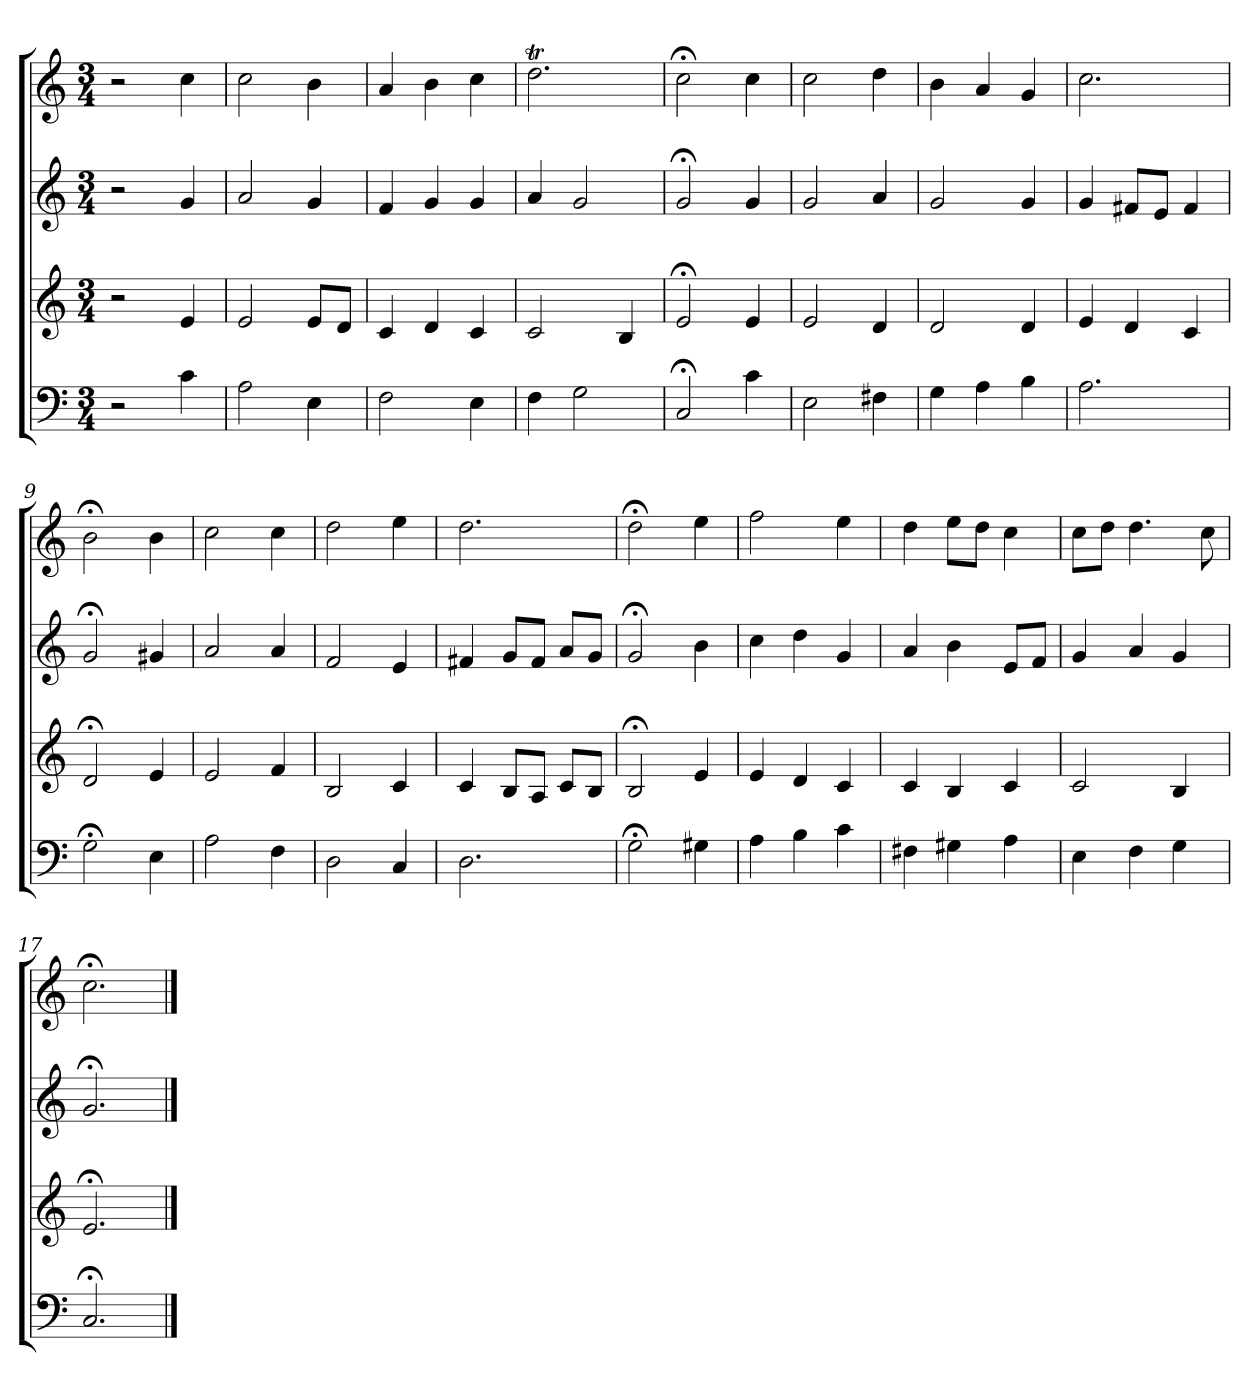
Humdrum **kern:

**kern	**kern	**kern	**kern
*part4	*part3	*part2	*part1
*staff4	*staff3	*staff2	*staff1
*clefF4	*clefG2	*clefG2	*clefG2
*k[]	*k[]	*k[]	*k[]
*C:	*C:	*C:	*C:
*M3/4	*M3/4	*M3/4	*M3/4
=1	=1	=1	=1
2r	2r	2r	2r
4c	4e	4g	4cc
=2	=2	=2	=2
2A	2e	2a	2cc
4E	8e/L	4g	4b
.	8d/J	.	.
=3	=3	=3	=3
2F	4c	4f	4a
.	4d	4g	4b
4E	4c	4g	4cc
=4	=4	=4	=4
4F	2c	4a	2.ddT
2G	.	2g	.
.	4B	.	.
=5	=5	=5	=5
2C;<	2e;<	2g;<	2cc;<
4c	4e	4g	4cc
=6	=6	=6	=6
2E	2e	2g	2cc
4F#X	4d	4a	4dd
=7	=7	=7	=7
4G	2d	2g	4b
4A	.	.	4a
4B	4d	4g	4g
=8	=8	=8	=8
2.A	4e	4g	2.cc
.	4d	8f#X/L	.
.	.	8e/J	.
.	4c	4f#	.
=9	=9	=9	=9
2G;<	2d;<	2g;<	2b;<
4E	4e	4g#X	4b
=10	=10	=10	=10
2A	2e	2a	2cc
4F	4f	4a	4cc
=11	=11	=11	=11
2D	2B	2f	2dd
4C	4c	4e	4ee
=12	=12	=12	=12
2.D	4c	4f#X	2.dd
.	8B/L	8g/L	.
.	8A/J	8f#/J	.
.	8c/L	8a/L	.
.	8B/J	8g/J	.
=13	=13	=13	=13
2G;<	2B;<	2g;<	2dd;<
4G#X	4e	4b	4ee
=14	=14	=14	=14
4A	4e	4cc	2ff
4B	4d	4dd	.
4c	4c	4g	4ee
=15	=15	=15	=15
4F#X	4c	4a	4dd
4G#X	4B	4b	8ee\L
.	.	.	8dd\J
4A	4c	8e/L	4cc
.	.	8f/J	.
=16	=16	=16	=16
4E	2c	4g	8cc\L
.	.	.	8dd\J
4F	.	4a	4.dd
4G	4B	4g	.
.	.	.	8cc
=17	=17	=17	=17
2.C;<	2.e;<	2.g;<	2.cc;<
==	==	==	==
*-	*-	*-	*-
